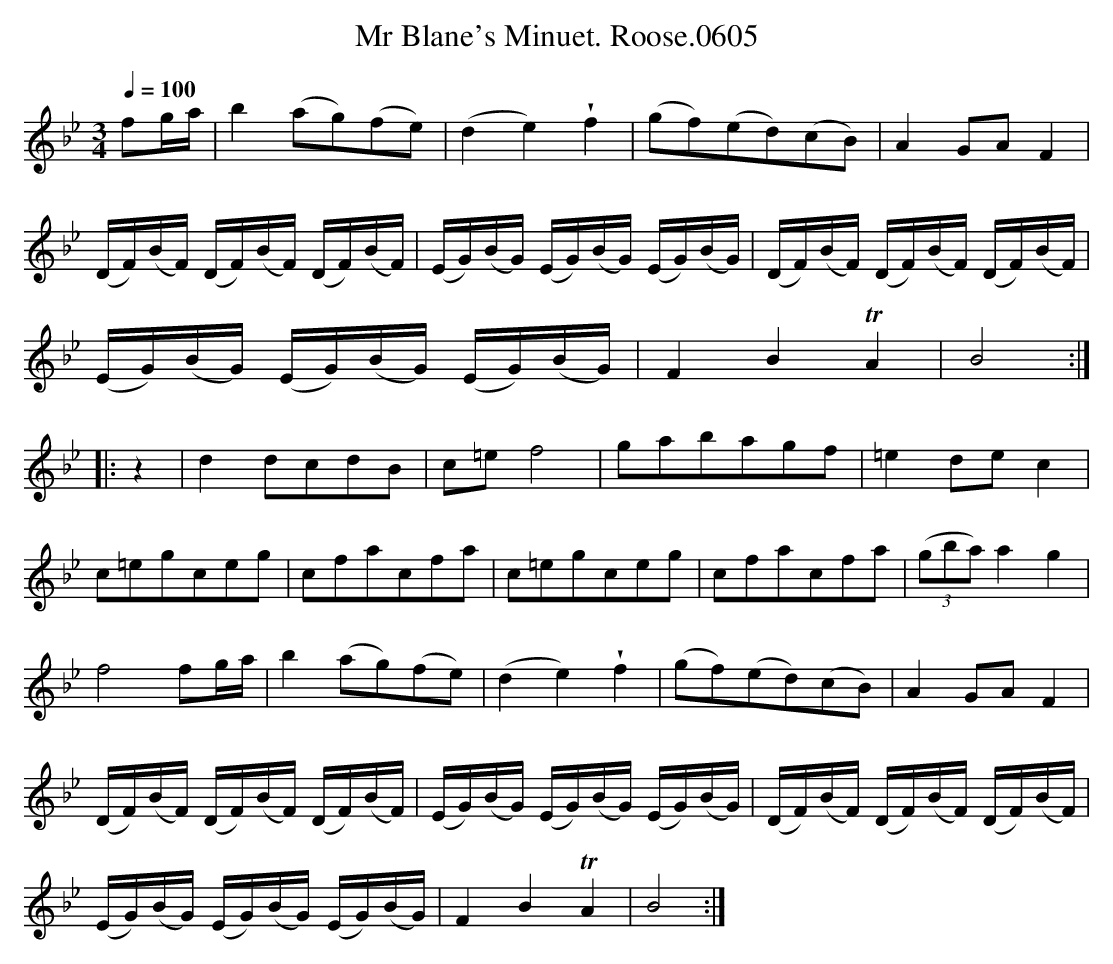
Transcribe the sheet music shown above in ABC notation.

X:1
T:Mr Blane's Minuet. Roose.0605
M:3/4
L:1/8
Q:1/4=100
K:Bb
fg/a/ | b2 (ag)(fe) | (d2e2)!wedge!f2 | (gf)(ed)(cB) | A2 GA F2 |
L:1/16
(DF)(BF) (DF)(BF) (DF)(BF) | (EG)(BG) (EG)(BG) (EG)(BG) | (DF)(BF) (DF)(BF) (DF)(BF) |
(EG)(BG) (EG)(BG) (EG)(BG)  | F4B4TA4 | B8 :|]
L:1/8
|:z2 | d2 dcdB | c=e f4 | gabagf | =e2 de c2 |
c=egceg | cfacfa | c=egceg | cfacfa | ((3gba) a2g2 |
f4 fg/a/ | b2 (ag)(fe) | (d2e2)!wedge!f2 | (gf)(ed)(cB) | A2 GA F2 |
L:1/16
(DF)(BF) (DF)(BF) (DF)(BF) | (EG)(BG) (EG)(BG) (EG)(BG) | (DF)(BF) (DF)(BF) (DF)(BF) |
(EG)(BG) (EG)(BG) (EG)(BG) | F4B4TA4 | B8 :|
